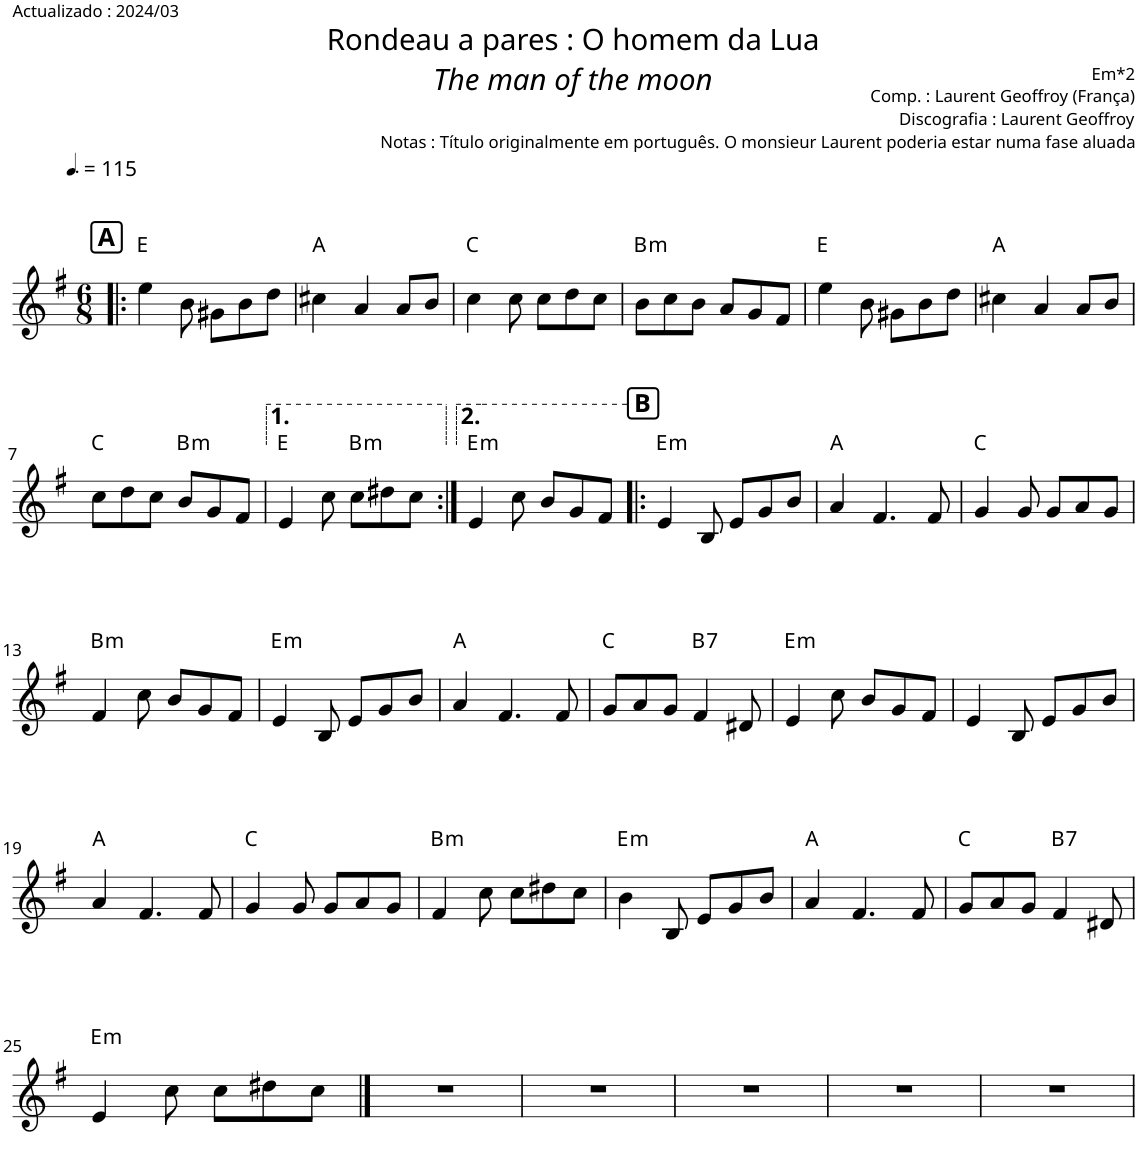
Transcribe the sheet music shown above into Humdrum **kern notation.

**kern	**harte
*part1	*part1
*staff1	*
*I"Piano	*
*I'Pno.	*
*clefG2	*
*k[f#]	*
*M6/8	*
*MM173	*
!!LO:REH:place=s1:a:B:cj:fs=12:t=A
=1!|:	=1!|:
4ee\	E:maj
8b\	.
8g#X\L	.
8b\	.
8dd\J	.
=2	=2
4cc#X\	A:maj
4a/	.
8a/L	.
8b/J	.
=3	=3
4cc\	C:maj
8cc\	.
8cc\L	.
8dd\	.
8cc\J	.
=4	=4
!	!LO:H:kt=m
8b\L	B:min
8cc\	.
8b\J	.
8a/L	.
8g/	.
8f#/J	.
=5	=5
4ee\	E:maj
8b\	.
8g#X\L	.
8b\	.
8dd\J	.
=6	=6
4cc#X\	A:maj
4a/	.
8a/L	.
8b/J	.
!!LO:LB:g=z
=7	=7
8cc\L	C:maj
8dd\	.
8cc\J	.
!	!LO:H:kt=m
8b/L	B:min
8g/	.
8f#/J	.
=8	=8
4e/	E:maj
8cc\	.
!	!LO:H:kt=m
8cc\L	B:min
8dd#X\	.
8cc\J	.
=9:|!	=9:|!
!	!LO:H:kt=m
4e/	E:min
8cc\	.
8b/L	.
8g/	.
8f#/J	.
!!LO:REH:place=s1:a:B:cj:fs=12:t=B
=10!|:	=10!|:
!	!LO:H:kt=m
4e/	E:min
8B/	.
8e/L	.
8g/	.
8b/J	.
=11	=11
4a/	A:maj
4.f#/	.
8f#/	.
=12	=12
4g/	C:maj
8g/	.
8g/L	.
8a/	.
8g/J	.
!!LO:LB:g=z
=13	=13
!	!LO:H:kt=m
4f#/	B:min
8cc\	.
8b/L	.
8g/	.
8f#/J	.
=14	=14
!	!LO:H:kt=m
4e/	E:min
8B/	.
8e/L	.
8g/	.
8b/J	.
=15	=15
4a/	A:maj
4.f#/	.
8f#/	.
=16	=16
8g/L	C:maj
8a/	.
8g/J	.
!	!LO:H:kt=7
4f#/	B:7
8d#X/	.
=17	=17
!	!LO:H:kt=m
4e/	E:min
8cc\	.
8b/L	.
8g/	.
8f#/J	.
=18	=18
4e/	.
8B/	.
8e/L	.
8g/	.
8b/J	.
!!LO:LB:g=z
=19	=19
4a/	A:maj
4.f#/	.
8f#/	.
=20	=20
4g/	C:maj
8g/	.
8g/L	.
8a/	.
8g/J	.
=21	=21
!	!LO:H:kt=m
4f#/	B:min
8cc\	.
8cc\L	.
8dd#X\	.
8cc\J	.
=22	=22
!	!LO:H:kt=m
4b\	E:min
8B/	.
8e/L	.
8g/	.
8b/J	.
=23	=23
4a/	A:maj
4.f#/	.
8f#/	.
=24	=24
8g/L	C:maj
8a/	.
8g/J	.
!	!LO:H:kt=7
4f#/	B:7
8d#X/	.
!!LO:LB:g=z
=25	=25
!	!LO:H:kt=m
4e/	E:min
8cc\	.
8cc\L	.
8dd#X\	.
8cc\J	.
==26	==26
2.r	.
=27	=27
2.r	.
=28	=28
2.r	.
=29	=29
2.r	.
=30	=30
2.r	.
=	=
*-	*-
